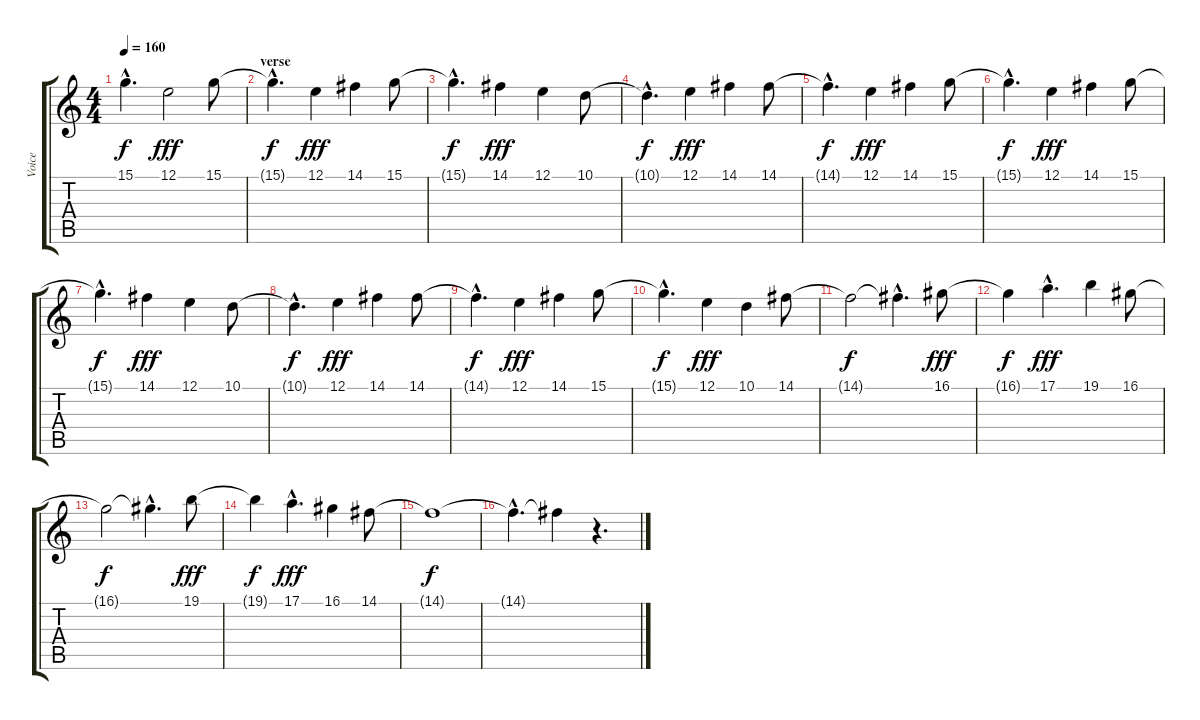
\track ("Voice" "Voice") {instrument choiraahs}
\staff {score tabs}
\tuning (E4 B3 G3 D3 A2 E2) {hide}
\ts (4 4)
\tempo 160
\clef g2
\ks c
15.1{hac t}.4{d dy f} 12.1.2{dy fff} 15.1.8 |
\section ("" "verse")
15.1{hac t}.4{d dy f} 12.1.4{dy fff} 14.1.4 15.1.8 |
15.1{hac t}.4{d dy f} 14.1.4{dy fff} 12.1.4 10.1.8 |
10.1{hac t}.4{d dy f} 12.1.4{dy fff} 14.1.4 14.1.8 |
14.1{hac t}.4{d dy f} 12.1.4{dy fff} 14.1.4 15.1.8 |
15.1{hac t}.4{d dy f} 12.1.4{dy fff} 14.1.4 15.1.8 |
15.1{hac t}.4{d dy f} 14.1.4{dy fff} 12.1.4 10.1.8 |
10.1{hac t}.4{d dy f} 12.1.4{dy fff} 14.1.4 14.1.8 |
14.1{hac t}.4{d dy f} 12.1.4{dy fff} 14.1.4 15.1.8 |
15.1{hac t}.4{d dy f} 12.1.4{dy fff} 10.1.4 14.1.8 |
14.1{t}.2{dy f} 14.1{hac t}.4{d} 16.1.8{dy fff} |
16.1{t}.4{dy f} 17.1{hac}.4{d dy fff} 19.1.4 16.1.8 |
16.1{t}.2{dy f} 16.1{hac t}.4{d} 19.1.8{dy fff} |
19.1{t}.4{dy f} 17.1{hac}.4{d dy fff} 16.1.4 14.1.8 |
14.1{t}.1{dy f} |
14.1{hac t}.4{d} 14.1{t}.4 r.4{d}
